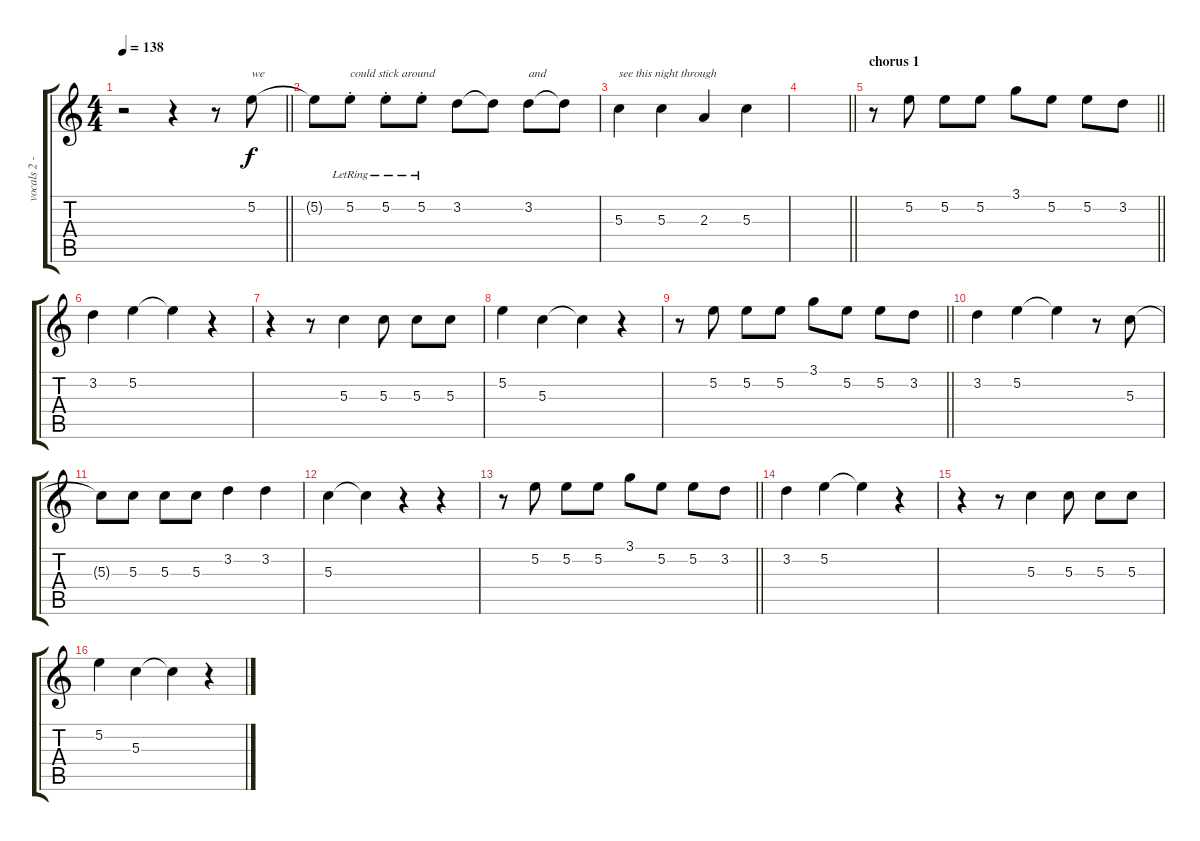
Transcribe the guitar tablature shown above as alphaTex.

\track ("vocals 2 - female" "vocals 2 -") {instrument acousticguitarsteel}
\staff {score tabs}
\tuning (E4 B3 G3 D3 A2 E2) {hide}
\ts (4 4)
\tempo 138
\clef g2
\barLineRight lightlight
\ks c
r.2{dy f} r.4 r.8 5.2.8{txt "we"} |
5.2{t}.8 5.2{st lr}.8{txt "could stick around"} 5.2{st lr}.8 5.2{st lr}.8 3.2.8 3.2{t}.8 3.2.8{txt "and"} 3.2{t}.8 |
5.3.4{txt "see this night through"} 5.3.4 2.3.4 5.3.4 |
\barLineRight lightlight
|
\section ("" "chorus 1")
\barLineRight lightlight
r.8 5.2.8 5.2.8 5.2.8 3.1.8 5.2.8 5.2.8 3.2.8 |
3.2.4 5.2.4 5.2{t}.4 r.4 |
r.4 r.8 5.3.4 5.3.8 5.3.8 5.3.8 |
5.2.4 5.3.4 5.3{t}.4 r.4 |
\barLineRight lightlight
r.8 5.2.8 5.2.8 5.2.8 3.1.8 5.2.8 5.2.8 3.2.8 |
3.2.4 5.2.4 5.2{t}.4 r.8 5.3.8 |
5.3{t}.8 5.3.8 5.3.8 5.3.8 3.2.4 3.2.4 |
5.3.4 5.3{t}.4 r.4 r.4 |
\barLineRight lightlight
r.8 5.2.8 5.2.8 5.2.8 3.1.8 5.2.8 5.2.8 3.2.8 |
3.2.4 5.2.4 5.2{t}.4 r.4 |
r.4 r.8 5.3.4 5.3.8 5.3.8 5.3.8 |
5.2.4 5.3.4 5.3{t}.4 r.4
